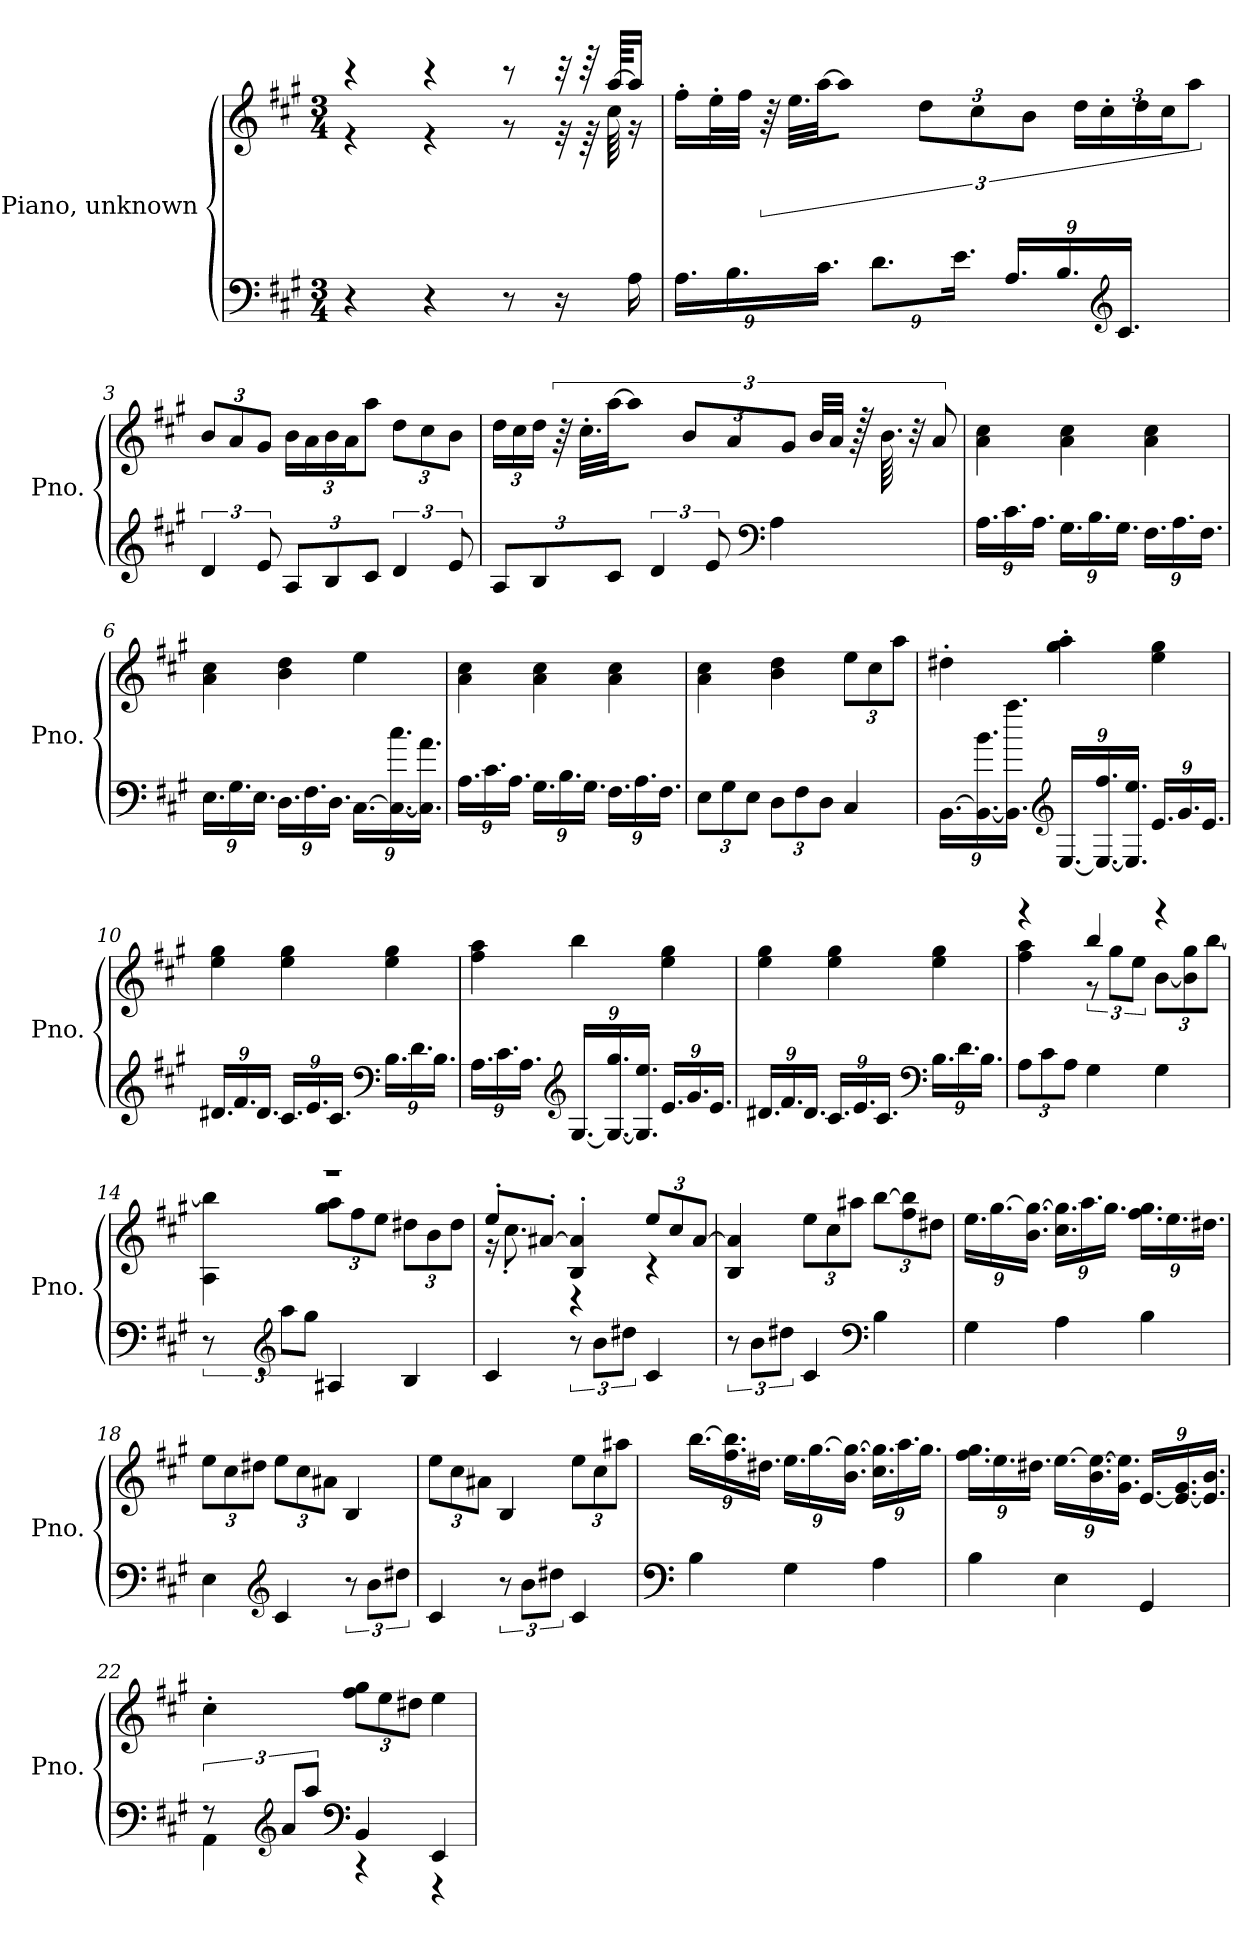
**kern	**kern
*part1	*part1
*staff2	*staff1
*I"Piano, unknown	*
*I'Pno.	*
*clefF4	*clefG2
*k[f#c#g#]	*k[f#c#g#]
*M3/4	*M3/4
*MM114	*MM114
=1	=1
*	*^
4r	4r	4r
4r	4r	4r
8r	8r	8r
16r	32r	32r
.	64r	64r
.	[64aa/KKLL	64cc#\
16A\	16aa/JJ]	16r
*	*v	*v
=2	=2
*Xbrackettup	*
18.A\LL	16ff#'\LL
.	32ee'\L
18.B\	.
.	32ff#\JJJ
.	96r
.	48.ee\LLL
18.c#\JJ	[48aa\J
.	16aa\JJ]
*	*Xbrackettup
9.d\L	12dd\L
.	12cc#\
18.e\Jk	12b\J
18.A/LL	24dd\LL
.	24cc#'\
18.B/	24dd\
.	24cc#\J
*clefG2	*
18.c#/JJ	12aa\J
=3	=3
*brackettup	*
6d/	12b/L
.	12a/
12e/	12g#/J
*Xbrackettup	*
12A/L	24b\LL
.	24a\
12B/	24b\
.	24a\J
12c#/J	12aa\J
*brackettup	*
6d/	12dd\L
.	12cc#\
12e/	12b\J
!!LO:LB:g=z
=4	=4
*Xbrackettup	*
12A/L	24dd\LL
.	24cc#\
12B/	24dd\JJ
*	*brackettup
.	96r
.	48.cc#'\LLL
12c#/J	[48aa\J
.	16aa\JJ]
*brackettup	*Xbrackettup
6d/	12b/L
.	12a/
12e/	12g#/J
*clefF4	*
4A\	32b/LLL
.	32a/JJJ
.	128r
.	64.b\
.	32r
.	8a/
=5	=5
*Xbrackettup	*
18.A\LL	4a\ 4cc#\
18.c#\	.
18.A\JJ	.
18.G#\LL	4a\ 4cc#\
18.B\	.
18.G#\JJ	.
18.F#\LL	4a\ 4cc#\
18.A\	.
18.F#\JJ	.
!!LO:LB:g=z
=6	=6
18.E\LL	4a\ 4cc#\
18.G#\	.
18.E\JJ	.
18.D\LL	4b\ 4dd\
18.F#\	.
18.D\JJ	.
[18.C#\LL	4ee\
18.C#\_ 18.cc#\	.
18.C#\] 18.a\JJ	.
=7	=7
18.A\LL	4a\ 4cc#\
18.c#\	.
18.A\JJ	.
18.G#\LL	4a\ 4cc#\
18.B\	.
18.G#\JJ	.
18.F#\LL	4a\ 4cc#\
18.A\	.
18.F#\JJ	.
=8	=8
12E\L	4a\ 4cc#\
12G#\	.
12E\J	.
12D\L	4b\ 4dd\
12F#\	.
12D\J	.
4C#/	12ee\L
.	12cc#\
.	12aa\J
!!LO:LB:g=z
=9	=9
[18.BB\LL	4dd#X'\
18.BB\_ 18.b\	.
18.BB\] 18.aa\JJ	.
*clefG2	*
[18.E/LL	4gg#\' 4aa\'
18.E/_ 18.ff#/	.
18.E/] 18.ee/JJ	.
18.e/LL	4ee\ 4gg#\
18.g#/	.
18.e/JJ	.
=10	=10
18.d#X/LL	4ee\ 4gg#\
18.f#/	.
18.d#/JJ	.
18.c#/LL	4ee\ 4gg#\
18.e/	.
18.c#/JJ	.
*clefF4	*
18.B\LL	4ee\ 4gg#\
18.d#\	.
18.B\JJ	.
!!LO:LB:g=z
=11	=11
18.A\LL	4ff#\ 4aa\
18.c#\	.
18.A\JJ	.
*clefG2	*
[18.G#/LL	4bb\
18.G#/_ 18.gg#/	.
18.G#/] 18.ee/JJ	.
18.e/LL	4ee\ 4gg#\
18.g#/	.
18.e/JJ	.
=12	=12
18.d#X/LL	4ee\ 4gg#\
18.f#/	.
18.d#/JJ	.
18.c#/LL	4ee\ 4gg#\
18.e/	.
18.c#/JJ	.
*clefF4	*
18.B\LL	4ee\ 4gg#\
18.d#\	.
18.B\JJ	.
=13	=13
*	*^
12A\L	4r	4ff#\ 4aa\
12c#\	.	.
12A\J	.	.
*	*	*brackettup
4G#\	4bb/	12r
.	.	12gg#\L
.	.	12ee\J
*	*	*Xbrackettup
4G#\	4r	[12b\L
.	.	12b\] 12gg#\
.	.	[12bb\J
!!LO:LB:g=z	!!
=14	=14	=14
*brackettup	*	*
12r	2.r	4A\ 4bb\]
*clefG2	*	*
12aa\L	.	.
12gg#\J	.	.
4A#X/	.	12gg#\ 12aa\L
.	.	12ff#\
.	.	12ee\J
4B/	.	12dd#X\L
.	.	12b\
.	.	12dd#\J
=15	=15	=15
4c#/	8ee'/L	16r
.	.	8.cc#'\
.	[8a#X'/J	.
12r	4B/' 4a#/]'	4r
12b\L	.	.
12dd#X\J	.	.
4c#/	12ee/L	4r
.	12cc#/	.
.	[12a#/J	.
*	*v	*v
=16	=16
12r	4B/ 4a#/]
12b\L	.
12dd#X\J	.
4c#/	12ee\L
.	12cc#\
.	12aa#X\J
*clefF4	*
4B\	[12bb\L
.	12ff#\ 12bb\]
.	12dd#X\J
!!LO:PB:g=z
=17	=17
4G#\	18.ee\LL
.	[18.gg#\
.	18.b\ 18.gg#\_JJ
4A\	18.cc#\ 18.gg#\]LL
.	18.aa\
.	18.gg#\JJ
4B\	18.ff#\ 18.gg#\LL
.	18.ee\
.	18.dd#X\JJ
=18	=18
4E\	12ee\L
.	12cc#\
.	12dd#X\J
*clefG2	*
4c#/	12ee\L
.	12cc#\
.	12a#X\J
12r	4B/
12b\L	.
12dd#X\J	.
=19	=19
4c#/	12ee\L
.	12cc#\
.	12a#X\J
12r	4B/
12b\L	.
12dd#X\J	.
4c#/	12ee\L
.	12cc#\
.	12aa#X\J
!!LO:LB:g=z
=20	=20
*clefF4	*
4B\	[18.bb\LL
.	18.ff#\ 18.bb\]
.	18.dd#X\JJ
4G#\	18.ee\LL
.	[18.gg#\
.	18.b\ 18.gg#\_JJ
4A\	18.cc#\ 18.gg#\]LL
.	18.aa\
.	18.gg#\JJ
=21	=21
4B\	18.ff#\ 18.gg#\LL
.	18.ee\
.	18.dd#X\JJ
4E\	[18.ee\LL
.	18.b\ 18.ee\_
.	18.g#\ 18.ee\]JJ
4GG#/	[18.e/LL
.	18.e/_ 18.g#/
.	18.e/] 18.b/JJ
=22	=22
*^	*
12r	4AA\	4cc#'\
*clefG2	*	*
12a/L	.	.
12aa/J	.	.
*clefF4	*	*
4BB/	4r	12ff#\ 12gg#\L
.	.	12ee\
.	.	12dd#X\J
4EE/	4r	4ee\
*v	*v	*
=	=
*-	*-
